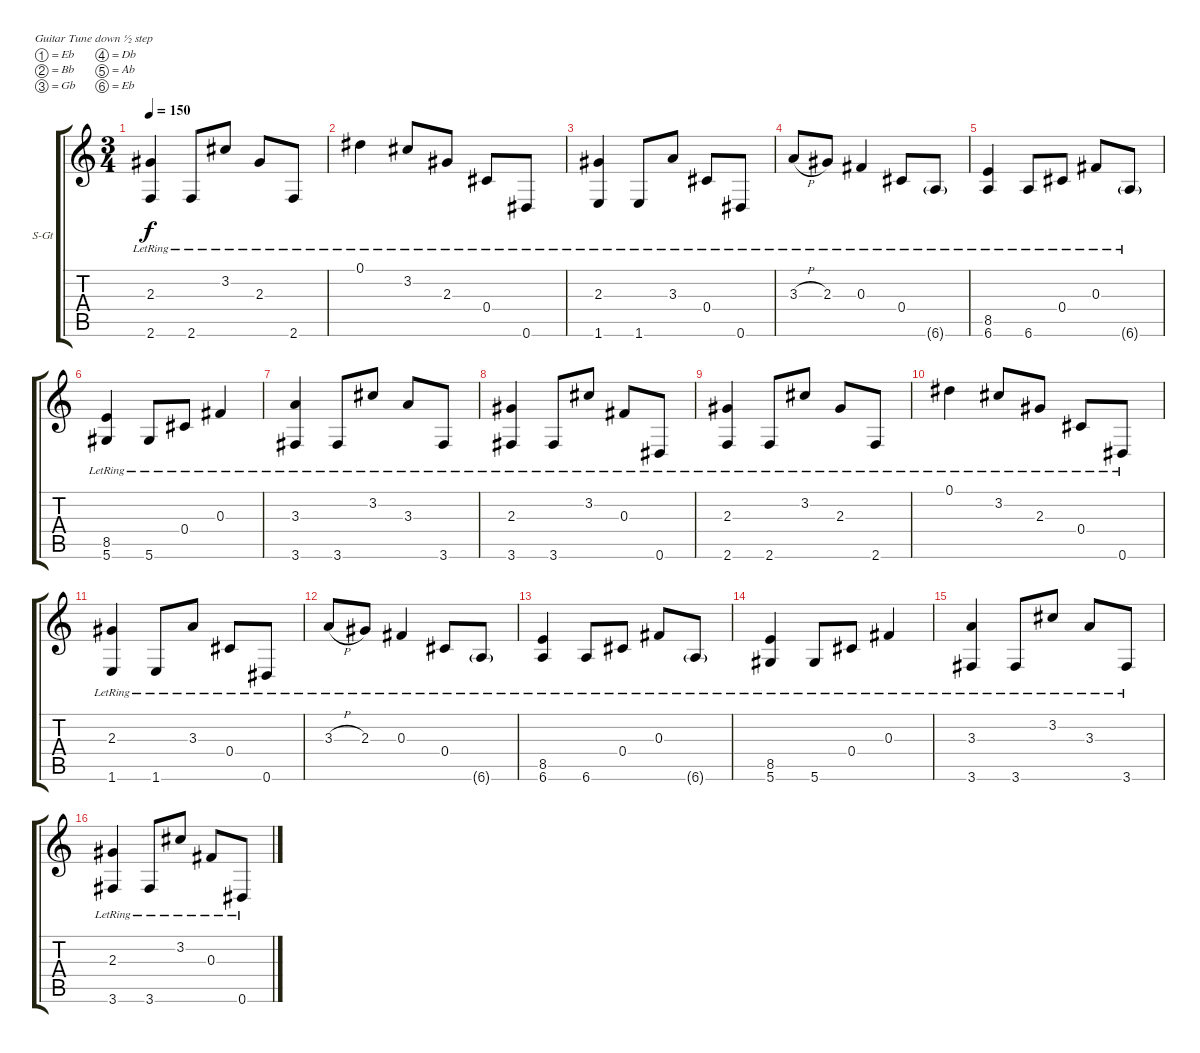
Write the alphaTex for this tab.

\defaultSystemsLayout 4
\bracketExtendMode groupsimilarinstruments
\firstSystemTrackNameOrientation horizontal
\otherSystemsTrackNameOrientation horizontal
\track ("Mark" "S-Gt") {mute instrument acousticguitarsteel}
\staff {score tabs}
\tuning (Eb4 Bb3 Gb3 Db3 Ab2 Eb2)
\ts (3 4)
\tempo 150
\clef g2
\ks c
(2.6{lr} 2.3{lr}).4{dy f} 2.6{lr}.8 3.2{lr}.8 2.3{lr}.8 2.6{lr}.8 |
0.1{lr}.4 3.2{lr}.8 2.3{lr}.8 0.4{lr}.8 0.6{lr}.8 |
(1.6{lr} 2.3{lr}).4 1.6{lr}.8 3.3{lr}.8 0.4{lr}.8 0.6{lr}.8 |
3.3{h lr}.8 2.3{lr}.8 0.3{lr}.4 0.4{lr}.8 6.6{g lr}.8 |
(6.6{lr} 8.5{lr}).4 6.6{lr}.8 0.4{lr}.8 0.3{lr}.8 6.6{g lr}.8 |
(5.6{lr} 8.5{lr}).4 5.6{lr}.8 0.4{lr}.8 0.3{lr}.4 |
(3.6{lr} 3.3{lr}).4 3.6{lr}.8 3.2{lr}.8 3.3{lr}.8 3.6{lr}.8 |
(3.6{lr} 2.3{lr}).4 3.6{lr}.8 3.2{lr}.8 0.3{lr}.8 0.6{lr}.8 |
(2.6{lr} 2.3{lr}).4 2.6{lr}.8 3.2{lr}.8 2.3{lr}.8 2.6{lr}.8 |
0.1{lr}.4 3.2{lr}.8 2.3{lr}.8 0.4{lr}.8 0.6{lr}.8 |
(1.6{lr} 2.3{lr}).4 1.6{lr}.8 3.3{lr}.8 0.4{lr}.8 0.6{lr}.8 |
3.3{h lr}.8 2.3{lr}.8 0.3{lr}.4 0.4{lr}.8 6.6{g lr}.8 |
(6.6{lr} 8.5{lr}).4 6.6{lr}.8 0.4{lr}.8 0.3{lr}.8 6.6{g lr}.8 |
(5.6{lr} 8.5{lr}).4 5.6{lr}.8 0.4{lr}.8 0.3{lr}.4 |
(3.6{lr} 3.3{lr}).4 3.6{lr}.8 3.2{lr}.8 3.3{lr}.8 3.6{lr}.8 |
(3.6{lr} 2.3{lr}).4 3.6{lr}.8 3.2{lr}.8 0.3{lr}.8 0.6{lr}.8
